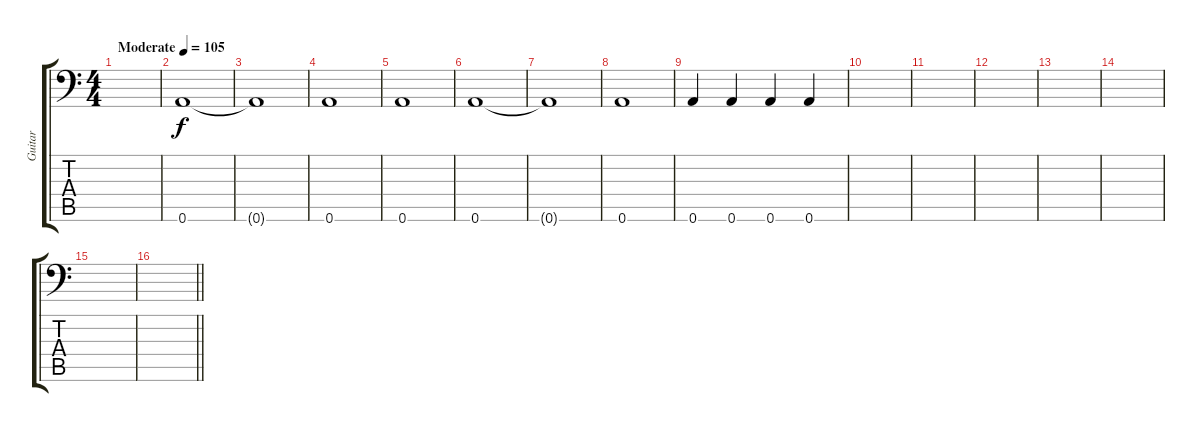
\track ("Guitar" "Guitar") {instrument distortionguitar}
\staff {score tabs}
\tuning (B3 Gb3 D3 A2 E2 A1) {hide}
\ts (4 4)
\tempo (105 "Moderate")
\clef f4
\ks c
|
0.6.1 |
0.6{t}.1 |
0.6.1 |
0.6.1 |
0.6.1 |
0.6{t}.1 |
0.6.1 |
0.6.4 0.6.4 0.6.4 0.6.4 |
|
|
|
|
|
|
\barLineRight lightlight
